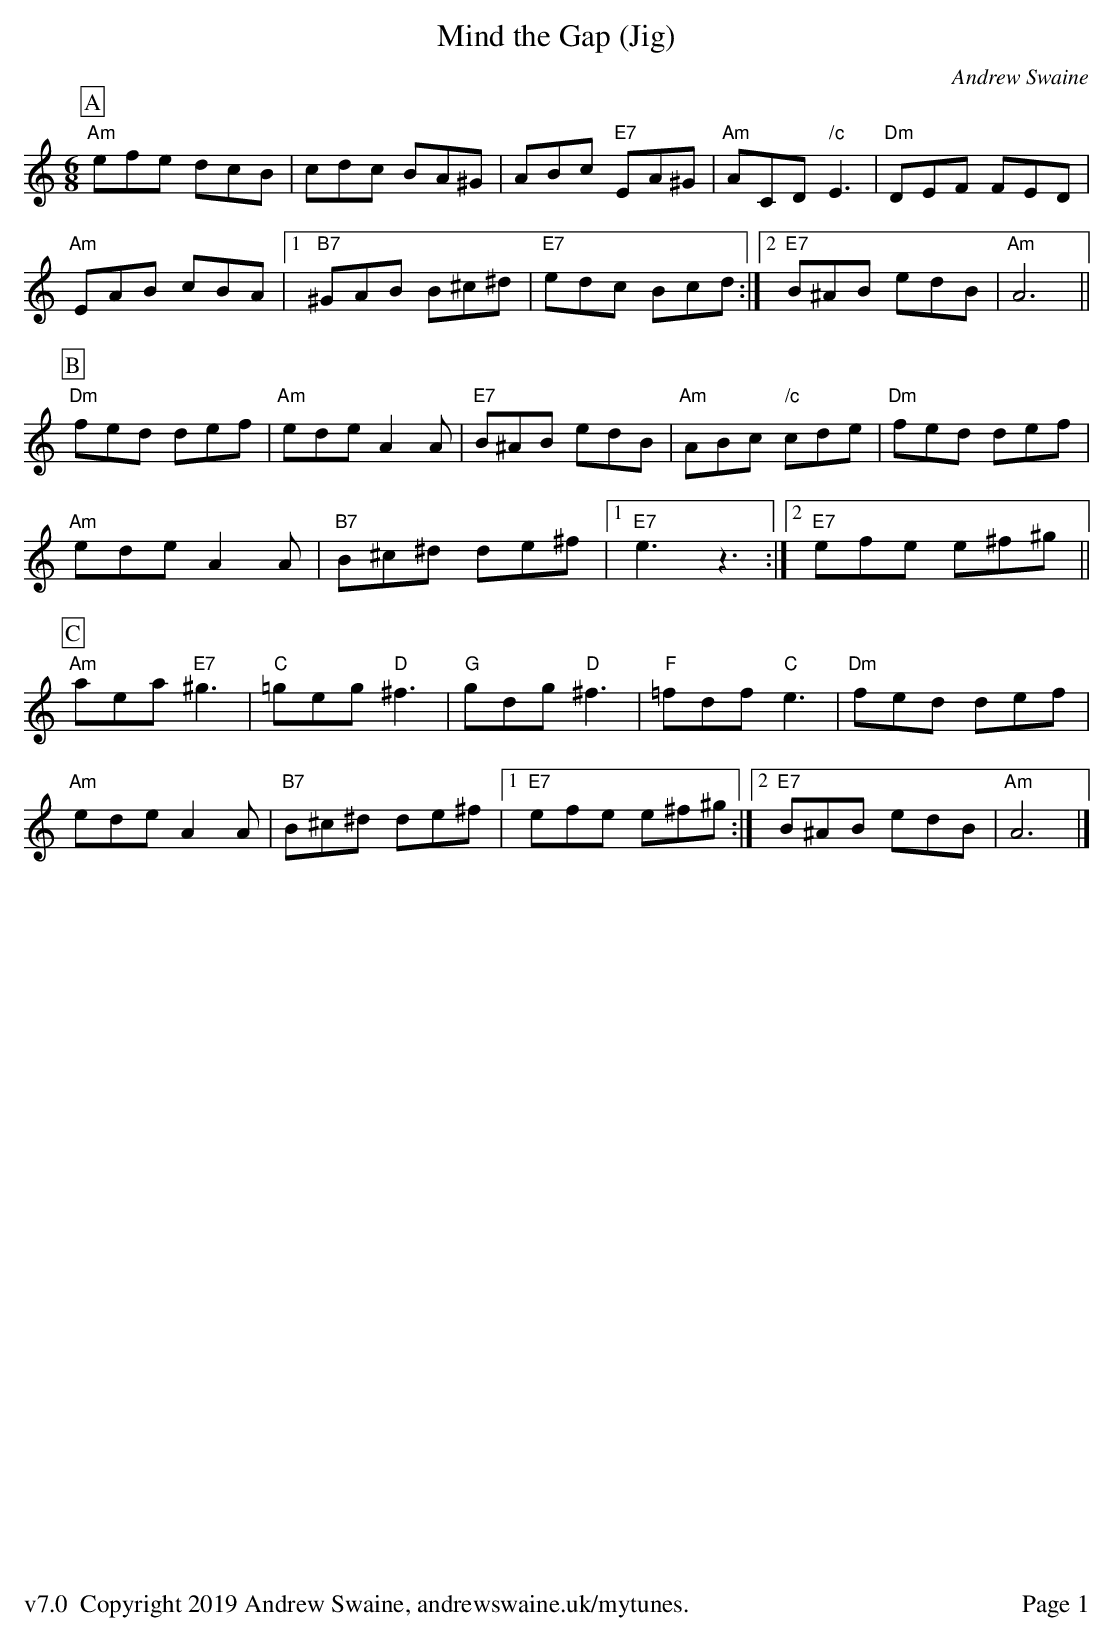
X:1
T:Mind the Gap (Jig)
C:Andrew Swaine
M:6/8
L:1/8
K:Am
P:A
"Am"efe dcB|cdc BA^G|ABc "E7"EA^G|"Am"ACD "/c"E3|"Dm"DEF FED|
"Am"EAB cBA|1 "B7"^GAB B^c^d|"E7"edc Bcd:|2 "E7"B^AB edB|"Am"A6||
P:B
"Dm"fed def|"Am"ede A2A|"E7"B^AB edB|"Am"ABc "/c"cde|"Dm"fed def|
"Am"ede A2A|"B7"B^c^d de^f|1 "E7"e3 z3:|2 "E7"efe e^f^g||
P:C
"Am"aea "E7"^g3|"C"=geg "D"^f3|"G"gdg "D"^f3|"F"=fdf "C"e3|"Dm"fed def|
"Am"ede A2A|"B7"B^c^d de^f|1 "E7"efe e^f^g:|2 "E7"B^AB edB|"Am"A6|]
